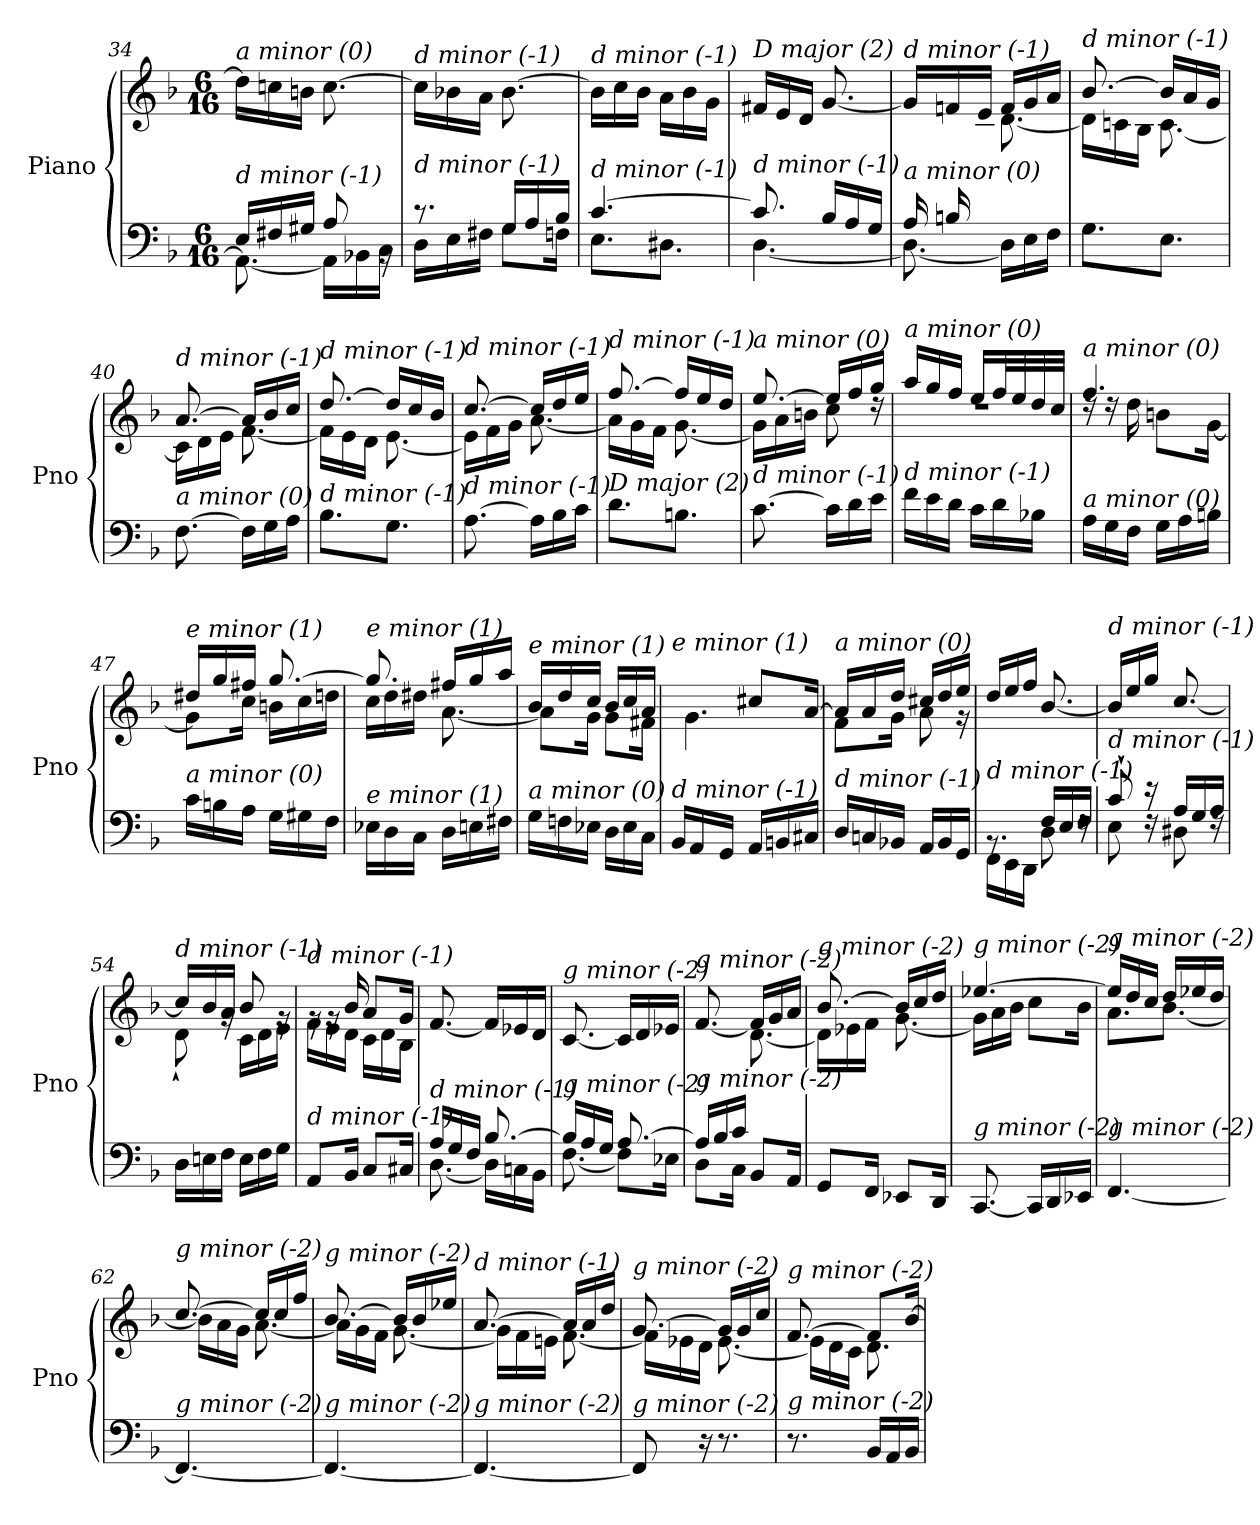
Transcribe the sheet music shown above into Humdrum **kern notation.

**kern	**kern
*part1	*part1
*staff2	*staff1
*I"Piano	*
*I'Pno	*
*clefF4	*clefG2
*k[b-]	*k[b-]
*M6/16	*M6/16
=34	=34
*^	*
!	!	!LO:TX:i:t=a minor (0)
!LO:TX:i:t=d minor (-1)	!	!
16E/LL	8.AA\_	16dd\LL]
16F#X/	.	16ccn\
16G#Xi/JJ	.	16bn\JJ
8A/	16AA\LL]	[8.cc\
.	16BB-X\	.
16rBB	16C\JJ	.
=35	=35	=35
!	!	!LO:TX:i:t=d minor (-1)
!LO:TX:i:t=d minor (-1)	!	!
8.r	16D\LL	16cc\LL]
.	16E\	16b-X\
.	16F#X\JJ	16a\JJ
16G/LL	8G\L	[8.b-\
16A/	.	.
16B-/JJ	16Fn\Jk	.
=36	=36	=36
!	!	!LO:TX:i:t=d minor (-1)
!LO:TX:i:t=d minor (-1)	!	!
[4.c/	8.E\L	16b-\LL]
.	.	16cc\
.	.	16b-\JJ
.	8.D#Xj\J	16a\LL
.	.	16b-\
.	.	16g\JJ
=37	=37	=37
!	!	!LO:TX:i:t=D major (2)
!LO:TX:i:t=d minor (-1)	!	!
8.c/]	[4.D\	16f#X/LL
.	.	16e/
.	.	16d/JJ
16B-/LL	.	[8.g/
16A/	.	.
16G/JJ	.	.
!!LO:LB:g=z
=38	=38	=38
*	*	*^
!	!	!LO:TX:i:t=d minor (-1)	!
!LO:TX:i:t=a minor (0)	!	!	!
16A/LL	8.D\_	16g/LL]	8ryy
16Bn/	.	16fn/	.
4ryy	.	16e/JJ	16c#X\JJ
.	16D\LL]	16f/LL	[8.d\
.	16E\	16g/	.
.	16F\JJ	16a/JJ	.
=39	=39	=39	=39
!	!	!LO:TX:i:t=d minor (-1)	!
!LO:TX:i:t=a minor (0)	!	!	!
*v	*v	*	*
8.G\L	[8.b-/	16d\LL]
.	.	16cn\
.	.	16B-\JJ
8.E\J	16b-/LL]	[8.c\
.	16a/	.
.	16g/JJ	.
=40	=40	=40
!	!LO:TX:i:t=d minor (-1)	!
!LO:TX:i:t=a minor (0)	!	!
[8.F\	[8.a/	16c\LL]
.	.	16d\
.	.	16e\JJ
16F\LL]	16a/LL]	[8.f\
16G\	16b-/	.
16A\JJ	16cc/JJ	.
=41	=41	=41
!	!LO:TX:i:t=d minor (-1)	!
!LO:TX:i:t=d minor (-1)	!	!
8.B-\L	[8.dd/	16f\LL]
.	.	16e\
.	.	16d\JJ
8.G\J	16dd/LL]	[8.e\
.	16cc/	.
.	16b-/JJ	.
=42	=42	=42
!	!LO:TX:i:t=d minor (-1)	!
!LO:TX:i:t=d minor (-1)	!	!
[8.A\	[8.cc/	16e\LL]
.	.	16f\
.	.	16g\JJ
16A\LL]	16cc/LL]	[8.a\
16B-\	16dd/	.
16c\JJ	16ee/JJ	.
=43	=43	=43
!	!LO:TX:i:t=d minor (-1)	!
!LO:TX:i:t=D major (2)	!	!
8.d\L	[8.ff/	16a\LL]
.	.	16g\
.	.	16f\JJ
8.Bn\J	16ff/LL]	[8.g\
.	16ee/	.
.	16dd/JJ	.
!!LO:LB:g=z	!!
=44	=44	=44
!	!LO:TX:i:t=a minor (0)	!
!LO:TX:i:t=d minor (-1)	!	!
[8.c\	[8.ee/	16g\LL]
.	.	16a\
.	.	16bn\JJ
16c\LL]	16ee/LL]	8cc\
16d\	16ff/	.
16e\JJ	16gg/JJ	16rdd
=45	=45	=45
!	!LO:TX:i:t=a minor (0)	!
!LO:TX:i:t=d minor (-1)	!	!
16f\LL	16aa/LL	4.rdd
16e\	16gg/	.
16d\JJ	16ff/JJ	.
16c\LL	16ee/LL	.
16d\	32ff/L	.
.	32ee/	.
16B-X\JJ	32dd/	.
.	32cc/JJJ	.
=46	=46	=46
!	!LO:TX:i:t=a minor (0)	!
!LO:TX:i:t=a minor (0)	!	!
16A\LL	4.ff/	16rdd
16G\	.	16rdd
16F\JJ	.	16dd\
16G\LL	.	8bn\L
16A\	.	.
16Bn\JJ	.	[16g\Jk
=47	=47	=47
!	!LO:TX:i:t=e minor (1)	!
!LO:TX:i:t=a minor (0)	!	!
16c\LL	16dd#Xj/LL	8g\L]
16Bn\	16gg/	.
16A\JJ	16ff#X/JJ	16cc\Jk
16G\LL	[8.gg/	16bn\LL
16G#Xj\	.	16cc\
16F\JJ	.	16dd\JJ
=48	=48	=48
!	!LO:TX:i:t=e minor (1)	!
!LO:TX:i:t=e minor (1)	!	!
16E-Xi\LL	8.gg/]	16cc\LL
16D\	.	16dd\
16C\JJ	.	16dd#Xj\JJ
16D\LL	16ff#X/LL	[8.a\
16En\	16gg/	.
16F#X\JJ	16aa/JJ	.
!!LO:LB:g=z	!!
=49	=49	=49
!	!LO:TX:i:t=e minor (1)	!
!LO:TX:i:t=a minor (0)	!	!
16G\LL	16b-/LL	8a\L]
16Fn\	16dd/	.
16E-X\JJ	16cc/JJ	16g\Jk
16D\LL	16b-/LL	8g\L
16E-\	16cc/	.
16C\JJ	16a/JJ	16f#X\Jk
=50	=50	=50
!	!LO:TX:i:t=e minor (1)	!
!LO:TX:i:t=d minor (-1)	!	!
16BB-/LL	8g/Lyy	4.g\
16AA/	.	.
16GG/JJ	16dd#Xj/Jk	.
16AA/LL	8cc#X/L	.
16BBn/	.	.
16C#X/JJ	[16a/Jk	.
=51	=51	=51
!	!LO:TX:i:t=a minor (0)	!
!LO:TX:i:t=d minor (-1)	!	!
16D/LL	16a/LL]	8f\L
16Cn/	16a/	.
16BB-X/JJ	16dd/JJ	16g\Jk
16AA/LL	16cc#X/LL	8a\
16BB-/	16dd/	.
16GG/JJ	16ee/JJ	16r
=52	=52	=52
*^	*	*
!	!	!LO:TX:i:t=d minor (-1)	!
!LO:TX:i:t=d minor (-1)	!	!	!
*	*	*v	*v
8.rBB	16FF\LL	16dd/LL
.	16EE\	16ee/
.	16DD\JJ	16ff/JJ
16F/LL	8D\	[8.b-/
16E/	.	.
16F/JJ	16rF	.
=53	=53	=53
!	!	!LO:TX:i:t=d minor (-1)
!LO:TX:i:t=d minor (-1)	!	!
8c`/	8E\	16b-/LL]
.	.	16ee/
16r	16rF	16gg/JJ
16A/LL	8D#Xj\	[8.cc/
16G/	.	.
16A/JJ	16rF	.
=54	=54	=54
*	*	*^
!	!	!LO:TX:i:t=d minor (-1)	!
!LO:TX:i:t=d minor (-1)	!	!	!
*v	*v	*	*
16D\LL	16cc/LL]	8d`\
16En\	16b-/	.
16F\JJ	16a/JJ	16rg
16E\LL	8b-/	16c\LL
16F\	.	16d\
16G\JJ	16rg	16e\JJ
!!LO:LB:g=z	!!
=55	=55	=55
!	!LO:TX:i:t=d minor (-1)	!
!LO:TX:i:t=d minor (-1)	!	!
8AA/L	16rg	16f\LL
.	16rg	16e\
16BB-/Jk	16b-/	16d\JJ
8C/L	8a/L	16c\LL
.	.	16d\
16C#X/Jk	16g/Jk	16B-\JJ
=56	=56	=56
*^	*	*
!	!	!LO:TX:i:t=g minor (-2)	!
!LO:TX:i:t=d minor (-1)	!	!	!
*	*	*v	*v
16A/LL	[8.D\	[8.f/
16G/	.	.
16F/JJ	.	.
[8.B-/	16D\LL]	16f/LL]
.	16Cn\	16e-X/
.	16BB-\JJ	16d/JJ
=57	=57	=57
!	!	!LO:TX:i:t=g minor (-2)
!LO:TX:i:t=g minor (-2)	!	!
16B-/LL]	[8.F\	[8.c/
16A/	.	.
16G/JJ	.	.
[8.A/	8F\L]	16c/LL]
.	.	16d/
.	16E-X\Jk	16e-X/JJ
=58	=58	=58
*	*^	*^
*	*	*	*	*^
!	!	!	!LO:TX:i:t=g minor (-2)	!	!
!LO:TX:i:t=g minor (-2)	!	!	!	!	!
8.ryy	16A/LL]	8D\L	[8.f/	8.ryy	8.ryy
.	16B-/	.	.	.	.
.	16c/JJ	16C\Jk	.	.	.
8.ryy	8BB-/L	8.ryy	16f/LL]	[8.d\	8.ryy
.	.	.	16g/	.	.
.	16AA/Jk	.	16a/JJ	.	.
*	*v	*v	*	*	*
*	*	*	*v	*v
=59	=59	=59	=59
!	!	!LO:TX:i:t=g minor (-2)	!
!LO:TX:i:t=g minor (-2)	!	!	!
*v	*v	*	*
8GG/L	[8.b-/	16d\LL]
.	.	16e-X\
16FF/Jk	.	16f\JJ
8EE-X/L	16b-/LL]	[8.g\
.	16cc/	.
16DD/Jk	16dd/JJ	.
=60	=60	=60
!	!LO:TX:i:t=g minor (-2)	!
!LO:TX:i:t=g minor (-2)	!	!
[8.CC/	[4.ee-X/	16g\LL]
.	.	16a\
.	.	16b-\JJ
16CC/LL]	.	8cc\L
16DD/	.	.
16EE-X/JJ	.	16b-\Jk
!!LO:LB:g=z	!!
=61	=61	=61
!	!LO:TX:i:t=g minor (-2)	!
!LO:TX:i:t=g minor (-2)	!	!
[4.FF/	16ee-/LL]	8.a\L
.	16dd/	.
.	16cc/JJ	.
.	16dd/LL	[8.b-\J
.	16ee-X/	.
.	16dd/JJ	.
=62	=62	=62
!	!LO:TX:i:t=g minor (-2)	!
!LO:TX:i:t=g minor (-2)	!	!
4.FF/_	[8.cc/	16b-\LL]
.	.	16a\
.	.	16g\JJ
.	16cc/LL]	[8.a\
.	16cc/	.
.	16ff/JJ	.
=63	=63	=63
!	!LO:TX:i:t=g minor (-2)	!
!LO:TX:i:t=g minor (-2)	!	!
4.FF/_	[8.b-/	16a\LL]
.	.	16g\
.	.	16f\JJ
.	16b-/LL]	[8.g\
.	16b-/	.
.	16ee-X/JJ	.
=64	=64	=64
!	!LO:TX:i:t=d minor (-1)	!
!LO:TX:i:t=g minor (-2)	!	!
4.FF/_	[8.a/	16g\LL]
.	.	16f\
.	.	16en\JJ
.	16a/LL]	[8.f\
.	16a/	.
.	16dd/JJ	.
=65	=65	=65
!	!LO:TX:i:t=g minor (-2)	!
!LO:TX:i:t=g minor (-2)	!	!
8FF/]	[8.g/	16f\LL]
.	.	16e-X\
16r	.	16d\JJ
8.r	16g/LL]	[8.e-\
.	16g/	.
.	16cc/JJ	.
=66	=66	=66
!	!LO:TX:i:t=g minor (-2)	!
!LO:TX:i:t=g minor (-2)	!	!
8.r	[8.f/	16e-\LL]
.	.	16d\
.	.	16c\JJ
16BB-/LL	8f/L]	8.d\
16AA/	.	.
16BB-/JJ	[16b-/Jk	.
*	*v	*v
=	=
*-	*-
